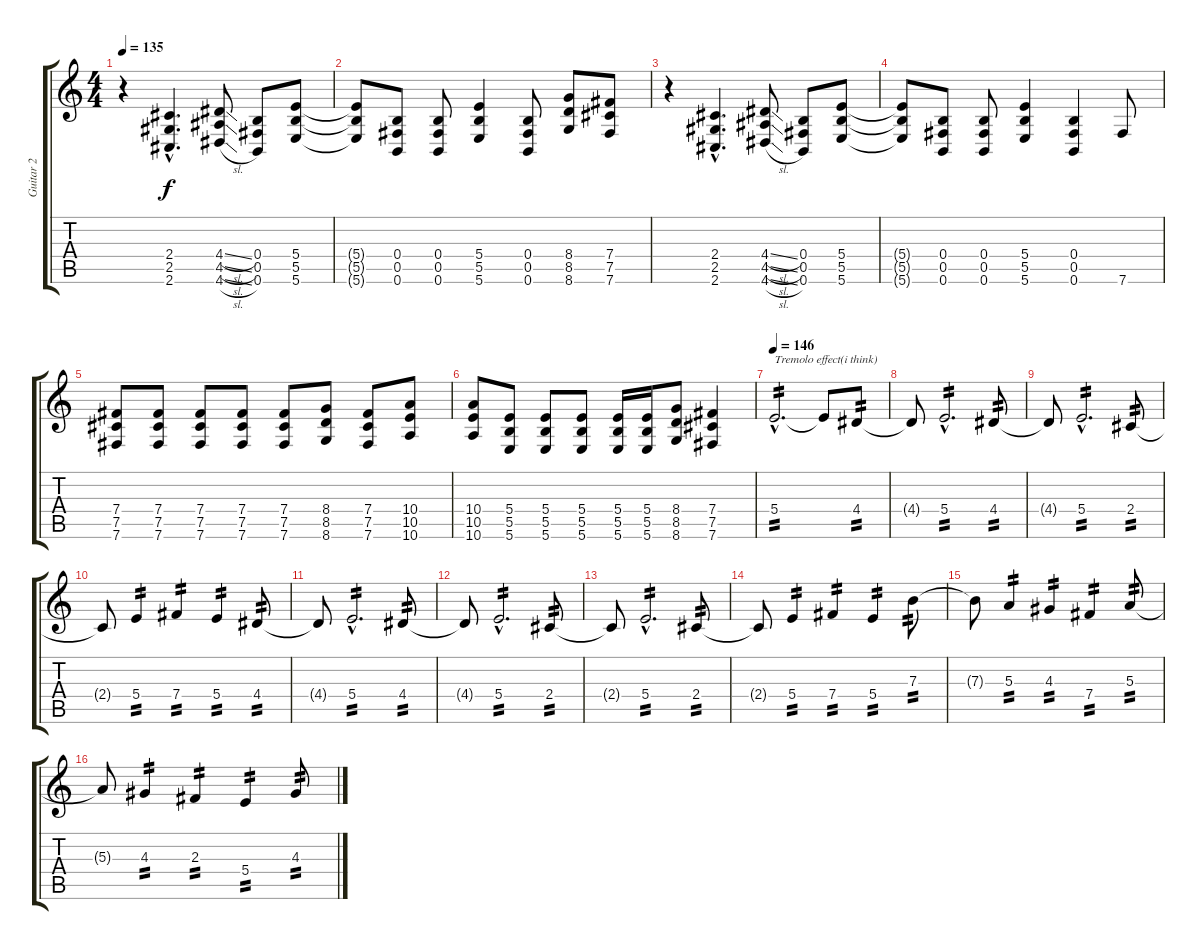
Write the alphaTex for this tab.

\track ("Guitar 2" "Guitar 2") {instrument distortionguitar}
\staff {score tabs}
\tuning (Db4 Ab3 E3 B2 Gb2 B1) {hide}
\ts (4 4)
\tempo 135
\clef g2
\ks c
r.4{dy f} (2.4{hac} 2.5{hac} 2.6{hac}).4{d} (4.4{sl} 4.5{sl} 4.6{sl}).8 (0.4 0.5 0.6).8 (5.4 5.5 5.6).8 |
(5.4{t} 5.5{t} 5.6{t}).8 (0.4 0.5 0.6).8 (0.4 0.5 0.6).8 (5.4 5.5 5.6).4 (0.4 0.5 0.6).8 (8.4 8.5 8.6).8 (7.4 7.5 7.6).8 |
r.4 (2.4{hac} 2.5{hac} 2.6{hac}).4{d} (4.4{sl} 4.5{sl} 4.6{sl}).8 (0.4 0.5 0.6).8 (5.4 5.5 5.6).8 |
(5.4{t} 5.5{t} 5.6{t}).8 (0.4 0.5 0.6).8 (0.4 0.5 0.6).8 (5.4 5.5 5.6).4 (0.4 0.5 0.6).4 7.6.8 |
(7.4 7.5 7.6).8 (7.4 7.5 7.6).8 (7.4 7.5 7.6).8 (7.4 7.5 7.6).8 (7.4 7.5 7.6).8 (8.4 8.5 8.6).8 (7.4 7.5 7.6).8 (10.4 10.5 10.6).8 |
(10.4 10.5 10.6).8 (5.4 5.5 5.6).8 (5.4 5.5 5.6).8 (5.4 5.5 5.6).8 (5.4 5.5 5.6).16 (5.4 5.5 5.6).16 (8.4 8.5 8.6).8 (7.4 7.5 7.6).4 |
\tempo 146
5.4{hac}.2{d txt "Tremolo effect(i think)" tp 2} 5.4{t}.8 4.4.8{tp 2} |
4.4{t}.8 5.4{hac}.2{d tp 2} 4.4.8{tp 2} |
4.4{t}.8 5.4{hac}.2{d tp 2} 2.4.8{tp 2} |
2.4{t}.8 5.4.4{tp 2} 7.4.4{tp 2} 5.4.4{tp 2} 4.4.8{tp 2} |
4.4{t}.8 5.4{hac}.2{d tp 2} 4.4.8{tp 2} |
4.4{t}.8 5.4{hac}.2{d tp 2} 2.4.8{tp 2} |
2.4{t}.8 5.4{hac}.2{d tp 2} 2.4.8{tp 2} |
2.4{t}.8 5.4.4{tp 2} 7.4.4{tp 2} 5.4.4{tp 2} 7.3.8{tp 2} |
7.3{t}.8 5.3.4{tp 2} 4.3.4{tp 2} 7.4.4{tp 2} 5.3.8{tp 2} |
5.3{t}.8 4.3.4{tp 2} 2.3.4{tp 2} 5.4.4{tp 2} 4.3.8{tp 2}
